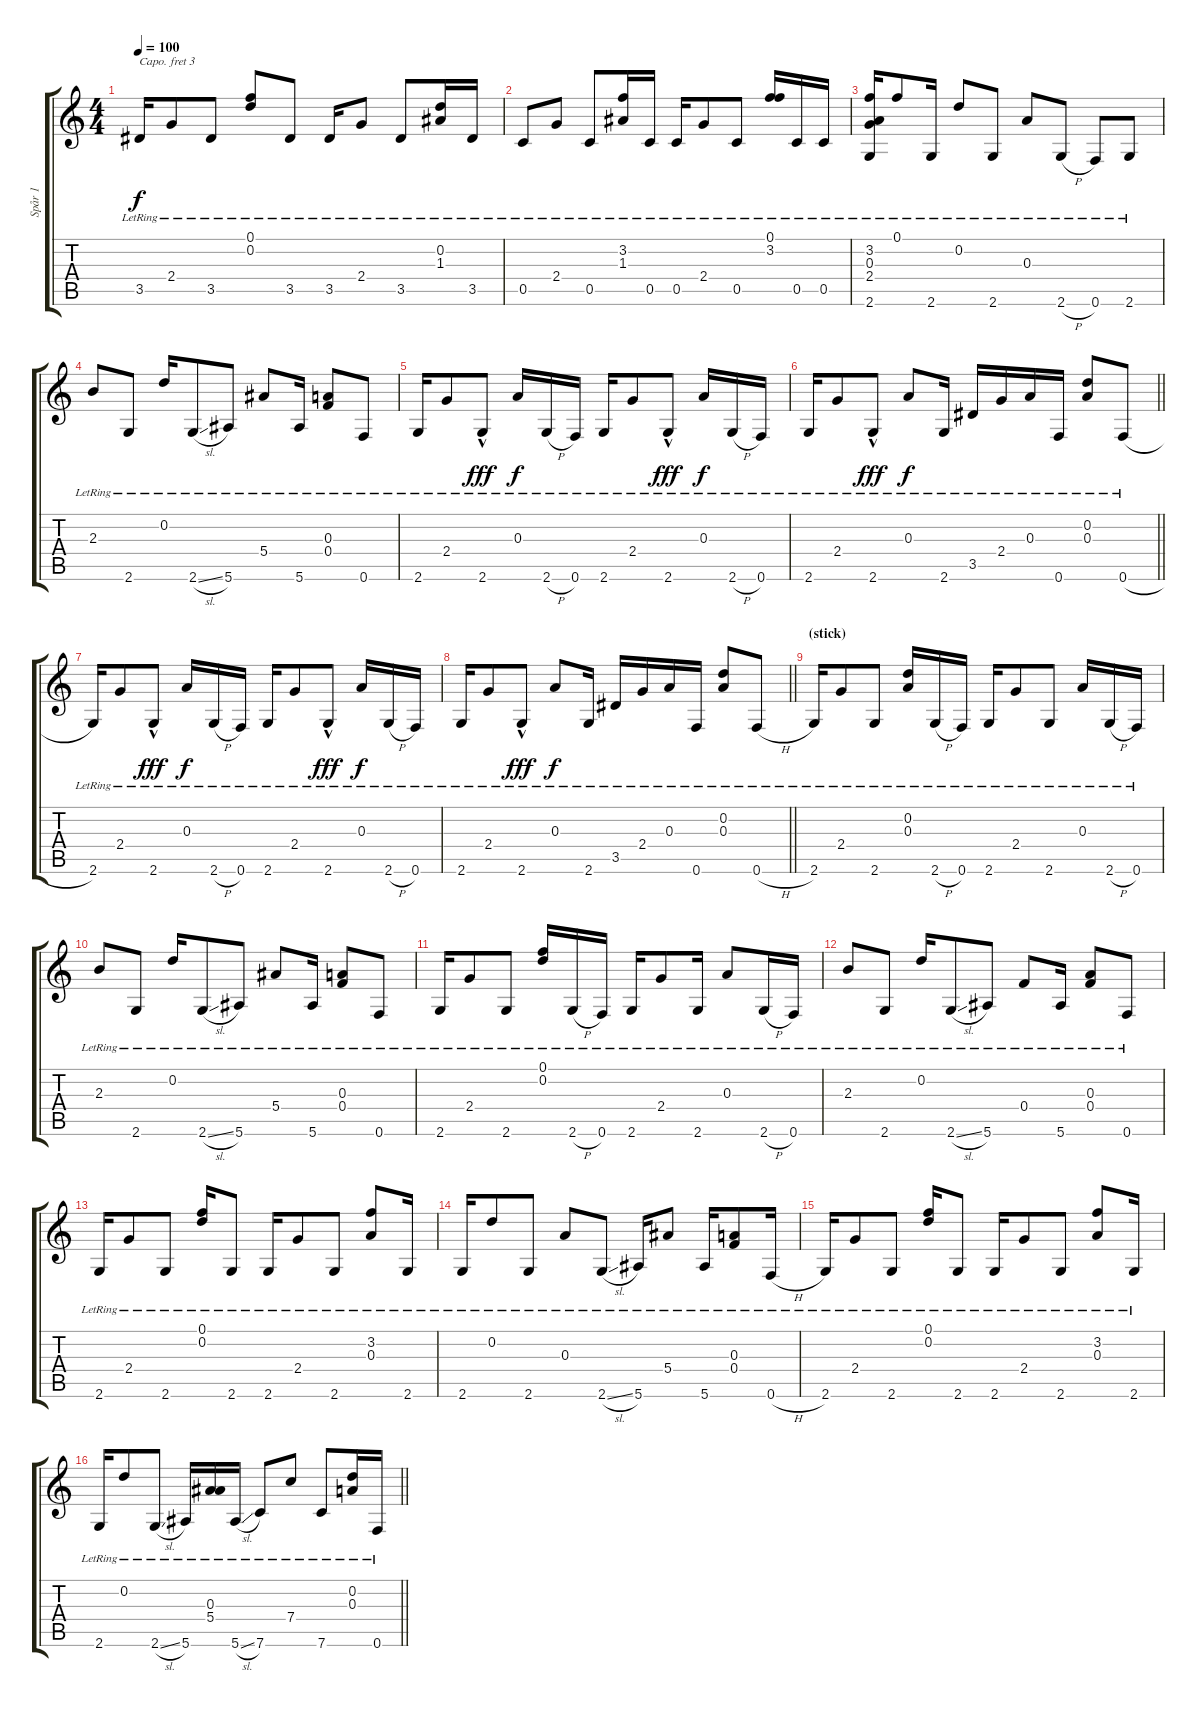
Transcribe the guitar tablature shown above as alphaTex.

\track ("Spår 1" "Spår 1") {instrument acousticguitarsteel}
\staff {score tabs}
\capo 3
\tuning (D4 B3 Gb3 D3 A2 D2) {hide}
\ts (4 4)
\tempo 100
\clef g2
\ks c
3.5{lr}.16{dy f} 2.4{lr}.8 3.5{lr}.8 (0.1 0.2{lr}).8 3.5{lr}.8 3.5{lr}.16 2.4{lr}.8 3.5{lr}.8 (0.2{lr} 1.3).16 3.5{lr}.16 |
0.5{lr}.8 2.4{lr}.8 0.5{lr}.8 (3.2{lr} 1.3{lr}).16 0.5{lr}.16 0.5{lr}.16 2.4{lr}.8 0.5{lr}.8 (0.1{lr} 3.2{lr}).16 0.5{lr}.16 0.5{lr}.16 |
(3.2{lr} 0.3{lr} 2.4{lr} 2.6{lr}).16 0.1{lr}.8 2.6{lr}.16 0.2{lr}.8 2.6{lr}.8 0.3{lr}.8 2.6{h lr}.8 0.6{lr}.8 2.6{lr}.8 |
2.3{lr}.8 2.6{lr}.8 0.2{lr}.16 2.6{sl lr}.8 5.6{lr}.8 5.4{lr}.8 5.6{lr}.16 (0.3{lr} 0.4{lr}).8 0.6{lr}.8 |
2.6{lr}.16 2.4{lr}.8 2.6{hac lr}.8{dy fff} 0.3{lr}.16{dy f} 2.6{h lr}.16 0.6{lr}.16 2.6{lr}.16 2.4{lr}.8 2.6{hac lr}.8{dy fff} 0.3{lr}.16{dy f} 2.6{h lr}.16 0.6{lr}.16 |
\barLineRight lightlight
2.6{lr}.16 2.4{lr}.8 2.6{hac lr}.8{dy fff} 0.3{lr}.8{dy f} 2.6{lr}.16 3.5{lr}.16 2.4{lr}.16 0.3{lr}.16 0.6{lr}.16 (0.2{lr} 0.3{lr}).8 0.6{h lr}.8 |
\section ("" "")
2.6{lr}.16 2.4{lr}.8 2.6{hac lr}.8{dy fff} 0.3{lr}.16{dy f} 2.6{h lr}.16 0.6{lr}.16 2.6{lr}.16 2.4{lr}.8 2.6{hac lr}.8{dy fff} 0.3{lr}.16{dy f} 2.6{h lr}.16 0.6{lr}.16 |
\barLineRight lightlight
2.6{lr}.16 2.4{lr}.8 2.6{hac lr}.8{dy fff} 0.3{lr}.8{dy f} 2.6{lr}.16 3.5{lr}.16 2.4{lr}.16 0.3{lr}.16 0.6{lr}.16 (0.2{lr} 0.3{lr}).8 0.6{h lr}.8 |
\section ("" "(stick)")
2.6{lr}.16 2.4{lr}.8 2.6{lr}.8 (0.2{lr} 0.3{lr}).16 2.6{h lr}.16 0.6{lr}.16 2.6{lr}.16 2.4{lr}.8 2.6{lr}.8 0.3{lr}.16 2.6{h lr}.16 0.6{lr}.16 |
2.3{lr}.8 2.6{lr}.8 0.2{lr}.16 2.6{sl lr}.8 5.6{lr}.8 5.4{lr}.8 5.6{lr}.16 (0.3{lr} 0.4{lr}).8 0.6{lr}.8 |
2.6{lr}.16 2.4{lr}.8 2.6{lr}.8 (0.1{lr} 0.2{lr}).16 2.6{h lr}.16 0.6{lr}.16 2.6{lr}.16 2.4{lr}.8 2.6{lr}.16 0.3{lr}.8 2.6{h lr}.16 0.6{lr}.16 |
2.3{lr}.8 2.6{lr}.8 0.2{lr}.16 2.6{sl lr}.8 5.6{lr}.8 0.4{lr}.8 5.6{lr}.16 (0.3{lr} 0.4{lr}).8 0.6{lr}.8 |
2.6{lr}.16 2.4{lr}.8 2.6{lr}.8 (0.1{lr} 0.2{lr}).16 2.6{lr}.8 2.6{lr}.16 2.4{lr}.8 2.6{lr}.8 (3.2{lr} 0.3{lr}).8 2.6{lr}.16 |
2.6{lr}.16 0.2{lr}.8 2.6{lr}.8 0.3{lr}.8 2.6{sl lr}.8 5.6{lr}.16 5.4{lr}.8 5.6{lr}.16 (0.3{lr} 0.4{lr}).8 0.6{h lr}.16 |
2.6{lr}.16 2.4{lr}.8 2.6{lr}.8 (0.1{lr} 0.2{lr}).16 2.6{lr}.8 2.6{lr}.16 2.4{lr}.8 2.6{lr}.8 (3.2{lr} 0.3{lr}).8 2.6{lr}.16 |
\barLineRight lightlight
2.6{lr}.16 0.2{lr}.8 2.6{sl lr}.8 5.6{lr}.16 (0.3{lr} 5.4{lr}).16 5.6{sl lr}.16 7.6{lr}.8 7.4{lr}.8 7.6{lr}.8 (0.2{lr} 0.3{lr}).16 0.6{h lr}.16
